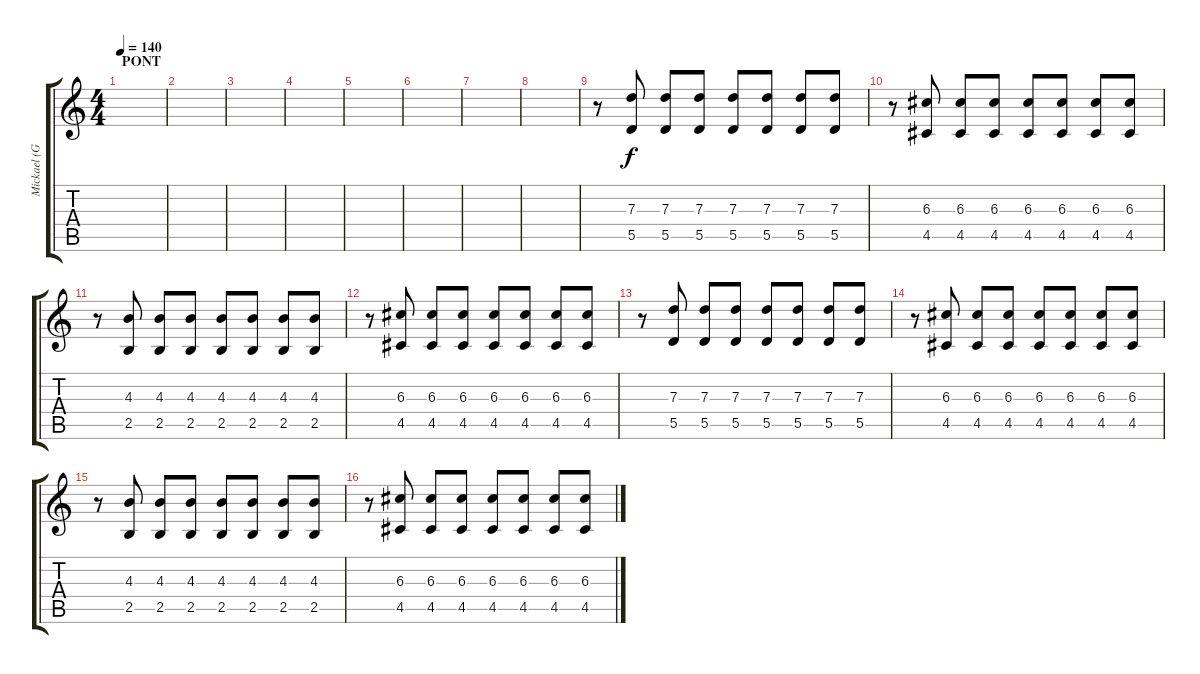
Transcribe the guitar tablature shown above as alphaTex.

\track ("Mickael (Guitare_02)" "Mickael (G") {instrument distortionguitar}
\staff {score tabs}
\tuning (E4 B3 G3 D3 A2 E2) {hide}
\ts (4 4)
\section ("" "PONT")
\tempo 140
\clef g2
\ks c
|
|
|
|
|
|
|
|
r.8 (7.3 5.5).8 (7.3 5.5).8 (7.3 5.5).8 (7.3 5.5).8 (7.3 5.5).8 (7.3 5.5).8 (7.3 5.5).8 |
r.8 (6.3 4.5).8 (6.3 4.5).8 (6.3 4.5).8 (6.3 4.5).8 (6.3 4.5).8 (6.3 4.5).8 (6.3 4.5).8 |
r.8 (4.3 2.5).8 (4.3 2.5).8 (4.3 2.5).8 (4.3 2.5).8 (4.3 2.5).8 (4.3 2.5).8 (4.3 2.5).8 |
r.8 (6.3 4.5).8 (6.3 4.5).8 (6.3 4.5).8 (6.3 4.5).8 (6.3 4.5).8 (6.3 4.5).8 (6.3 4.5).8 |
r.8 (7.3 5.5).8 (7.3 5.5).8 (7.3 5.5).8 (7.3 5.5).8 (7.3 5.5).8 (7.3 5.5).8 (7.3 5.5).8 |
r.8 (6.3 4.5).8 (6.3 4.5).8 (6.3 4.5).8 (6.3 4.5).8 (6.3 4.5).8 (6.3 4.5).8 (6.3 4.5).8 |
r.8 (4.3 2.5).8 (4.3 2.5).8 (4.3 2.5).8 (4.3 2.5).8 (4.3 2.5).8 (4.3 2.5).8 (4.3 2.5).8 |
r.8 (6.3 4.5).8 (6.3 4.5).8 (6.3 4.5).8 (6.3 4.5).8 (6.3 4.5).8 (6.3 4.5).8 (6.3 4.5).8
